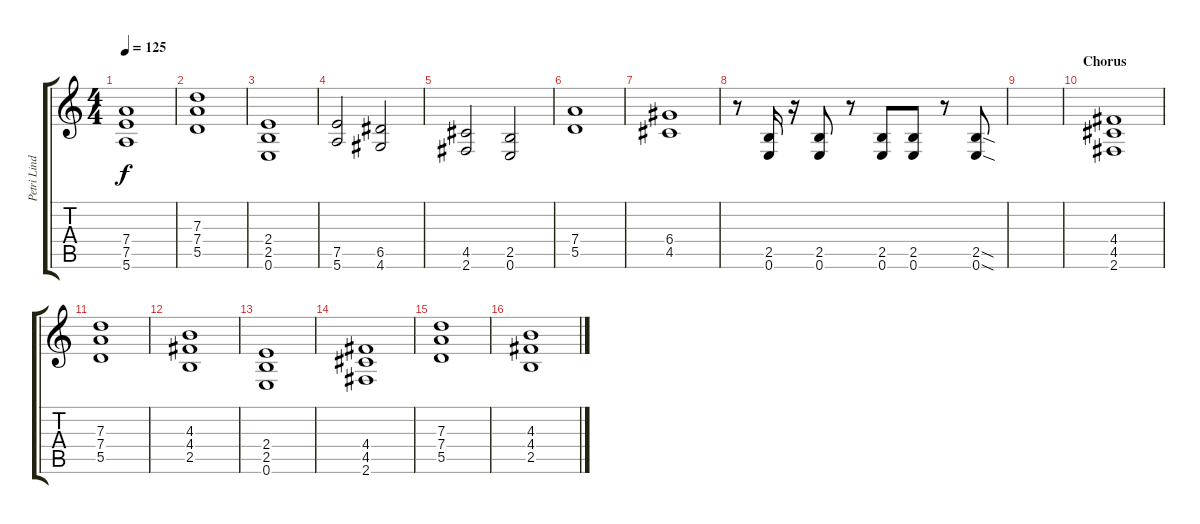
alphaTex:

\track ("Petri Lindroos" "Petri Lind") {instrument distortionguitar}
\staff {score tabs}
\tuning (E4 B3 G3 D3 A2 E2) {hide}
\ts (4 4)
\tempo 125
\clef g2
\ks c
(7.4 7.5 5.6).1{dy f} |
(7.3 7.4 5.5).1 |
(2.4 2.5 0.6).1 |
(7.5 5.6).2 (6.5 4.6).2 |
(4.5 2.6).2 (2.5 0.6).2 |
(7.4 5.5).1 |
(6.4 4.5).1 |
r.8 (2.5 0.6).16 r.16 (2.5 0.6).8 r.8 (2.5 0.6).8 (2.5 0.6).8 r.8 (2.5{sod} 0.6{sod}).8 |
|
\section ("" "Chorus")
(4.4 4.5 2.6).1 |
(7.3 7.4 5.5).1 |
(4.3 4.4 2.5).1 |
(2.4 2.5 0.6).1 |
(4.4 4.5 2.6).1 |
(7.3 7.4 5.5).1 |
(4.3 4.4 2.5).1
